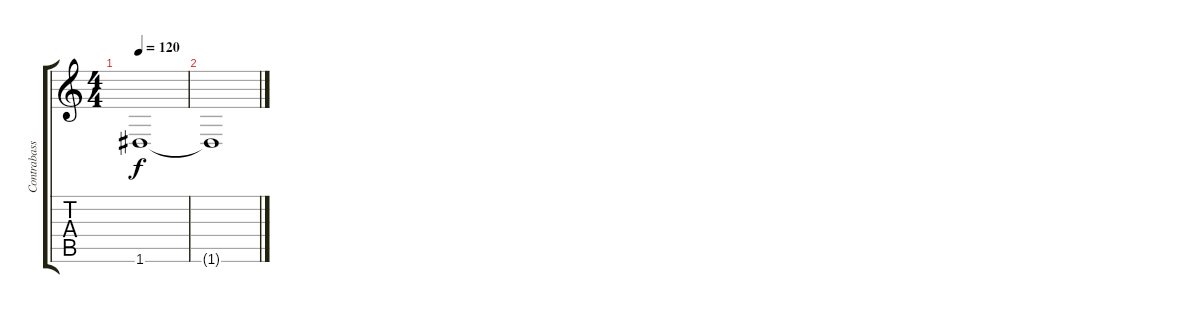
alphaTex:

\track ("Contrabass" "Contrabass") {instrument contrabass}
\staff {score tabs}
\tuning (D4 A3 F3 C3 G2 D2) {hide}
\ts (4 4)
\tempo 120
\clef g2
\ks c
1.6{t}.1{dy f} |
1.6{t}.1
